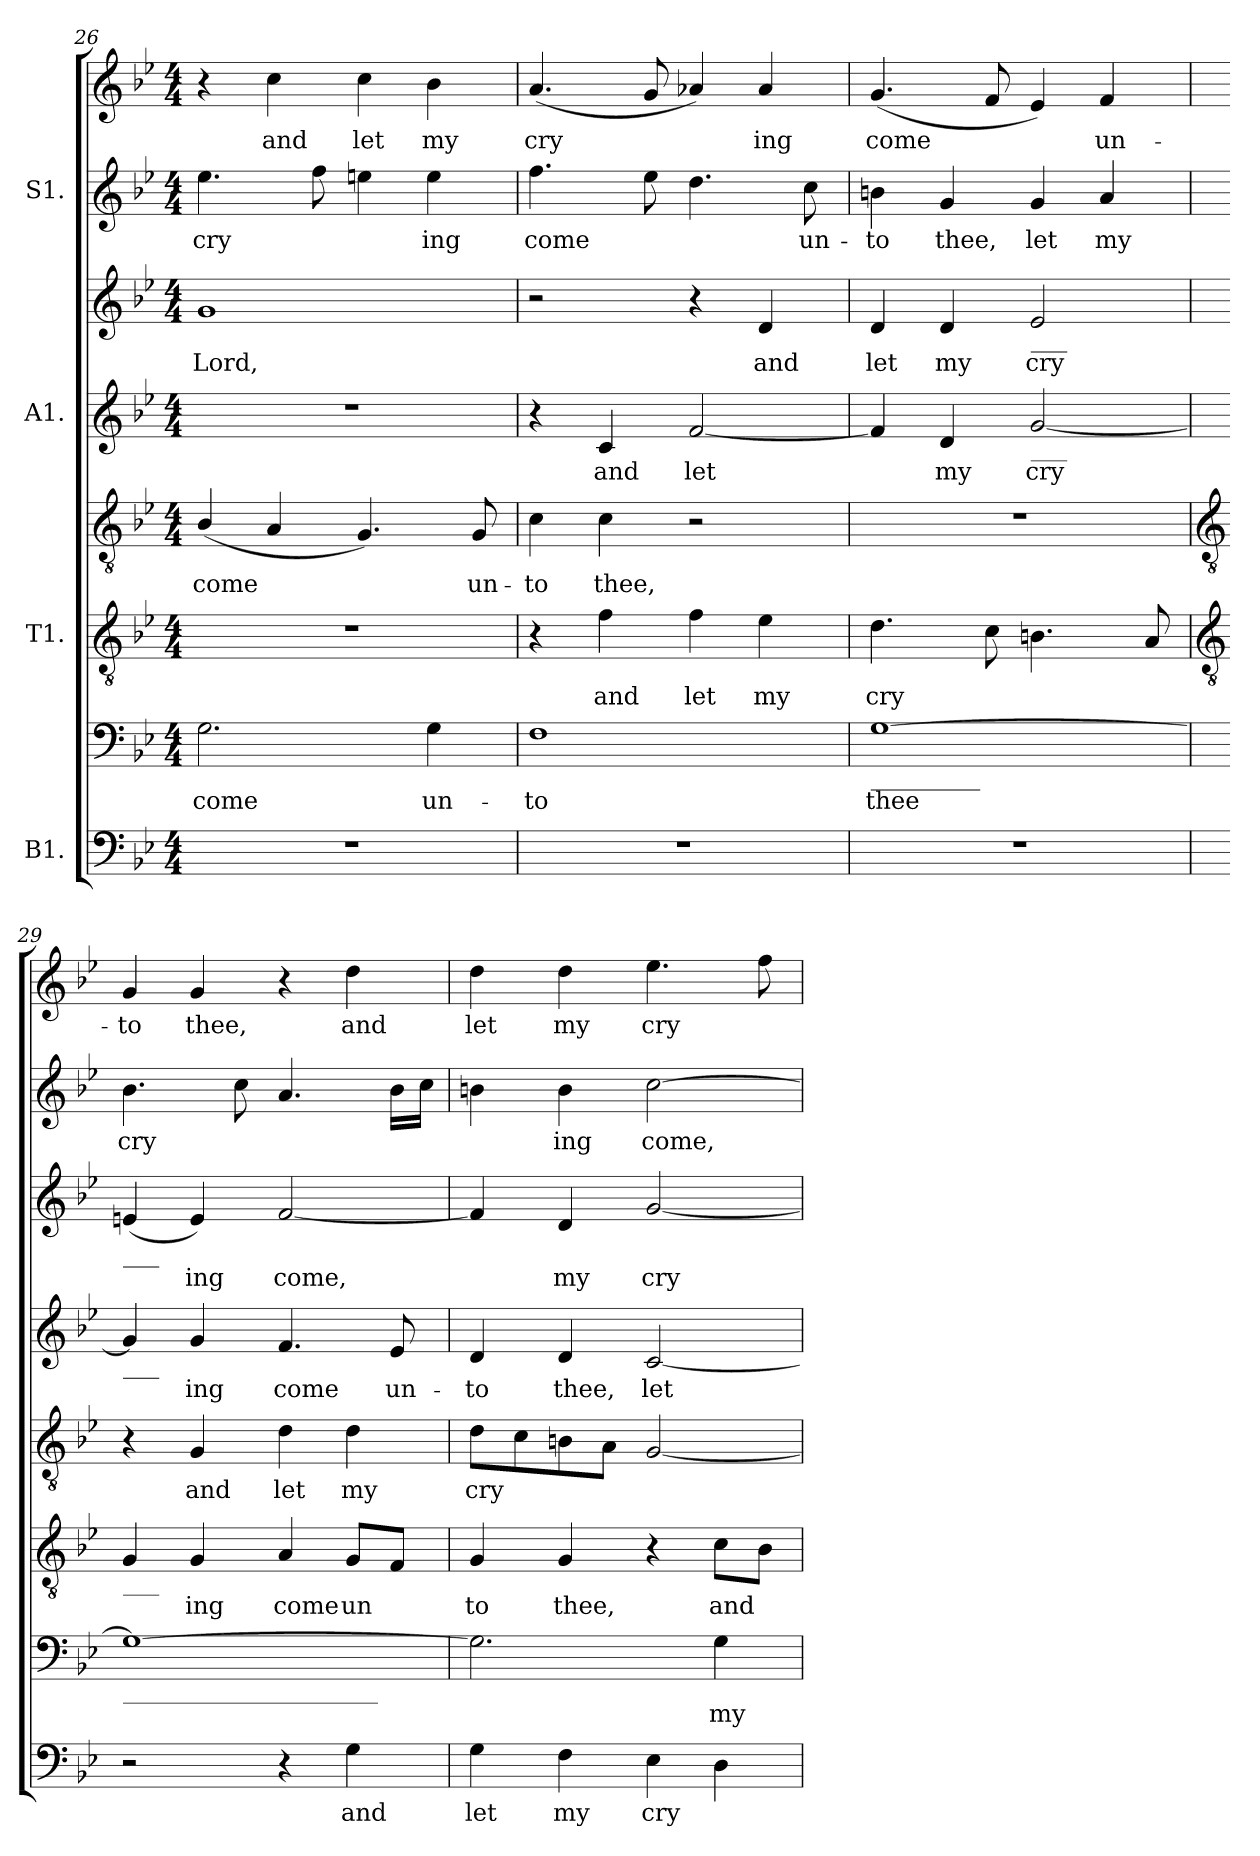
**kern	**text	**kern	**text	**kern	**text	**kern	**text	**kern	**text	**kern	**text	**kern	**text	**kern	**text
*part4	*part4	*part4	*part4	*part3	*part3	*part3	*part3	*part2	*part2	*part2	*part2	*part1	*part1	*part1	*part1
*staff8	*staff8	*staff7	*staff7	*staff6	*staff6	*staff5	*staff5	*staff4	*staff4	*staff3	*staff3	*staff2	*staff2	*staff1	*staff1
*I"B1.	*	*	*	*I"T1.	*	*	*	*I"A1.	*	*	*	*I"S1.	*	*	*
*clefF4	*	*clefF4	*	*clefGv2	*	*clefGv2	*	*clefG2	*	*clefG2	*	*clefG2	*	*clefG2	*
*k[b-e-]	*	*k[b-e-]	*	*k[b-e-]	*	*k[b-e-]	*	*k[b-e-]	*	*k[b-e-]	*	*k[b-e-]	*	*k[b-e-]	*
*B-:	*	*B-:	*	*B-:	*	*B-:	*	*B-:	*	*B-:	*	*B-:	*	*B-:	*
*M4/4	*	*M4/4	*	*M4/4	*	*M4/4	*	*M4/4	*	*M4/4	*	*M4/4	*	*M4/4	*
=26	=26	=26	=26	=26	=26	=26	=26	=26	=26	=26	=26	=26	=26	=26	=26
!	!	!	!LO:LY:b	!	!	!	!LO:LY:b	!	!	!	!LO:LY:b	!	!LO:LY:b	!	!
1r	.	2.G	come	1r	.	(<4B-/	come	1r	.	1g	Lord,	4.ee-	cry	4r	.
!	!	!	!	!	!	!	!	!	!	!	!	!	!	!	!LO:LY:b
.	.	.	.	.	.	4A	.	.	.	.	.	.	.	4cc	and
.	.	.	.	.	.	.	.	.	.	.	.	8ff	.	.	.
!	!	!	!	!	!	!	!	!	!	!	!	!	!	!	!LO:LY:b
.	.	.	.	.	.	4.G)	.	.	.	.	.	4een	.	4cc	let
!	!	!	!LO:LY:b	!	!	!	!	!	!	!	!	!	!LO:LY:b	!	!LO:LY:b
.	.	4G	un-	.	.	.	.	.	.	.	.	4ee	ing	4b-	my
!	!	!	!	!	!	!	!LO:LY:b	!	!	!	!	!	!	!	!
.	.	.	.	.	.	8G	un-	.	.	.	.	.	.	.	.
=27	=27	=27	=27	=27	=27	=27	=27	=27	=27	=27	=27	=27	=27	=27	=27
!	!	!	!LO:LY:b	!	!	!	!LO:LY:b	!	!	!	!	!	!LO:LY:b	!	!LO:LY:b
1r	.	1F	-to	4r	.	4c	-to	4r	.	2r	.	4.ff	come	(<4.a	cry
!	!	!	!	!	!LO:LY:b	!	!LO:LY:b	!	!LO:LY:b	!	!	!	!	!	!
.	.	.	.	4f	and	4c	thee,	4c	and	.	.	.	.	.	.
.	.	.	.	.	.	.	.	.	.	.	.	8ee-	.	8g	.
!	!	!	!	!	!LO:LY:b	!	!	!	!LO:LY:b	!	!	!	!	!	!
.	.	.	.	4f	let	2r	.	[2f	let	4r	.	4.dd	.	4a-X)	.
!	!	!	!	!	!LO:LY:b	!	!	!	!	!	!LO:LY:b	!	!	!	!LO:LY:b
.	.	.	.	4e-	my	.	.	.	.	4d	and	.	.	4a-	ing
!	!	!	!	!	!	!	!	!	!	!	!	!	!LO:LY:b	!	!
.	.	.	.	.	.	.	.	.	.	.	.	8cc	un-	.	.
=28	=28	=28	=28	=28	=28	=28	=28	=28	=28	=28	=28	=28	=28	=28	=28
!	!	!LO:TX:b:t=_________	!	!	!	!	!	!	!	!	!	!	!	!	!
!	!	!	!LO:LY:b	!	!LO:LY:b	!	!	!	!	!	!LO:LY:b	!	!LO:LY:b	!	!LO:LY:b
1r	.	[1G	thee	4.d	cry	1r	.	4f]	.	4d	let	4bn	-to	(<4.g	-come
!	!	!	!	!	!	!	!	!	!LO:LY:b	!	!LO:LY:b	!	!LO:LY:b	!	!
.	.	.	.	.	.	.	.	4d	my	4d	my	4g	thee,	.	.
.	.	.	.	8c	.	.	.	.	.	.	.	.	.	8f	.
!	!	!	!	!	!	!	!	!	!	!LO:TX:b:t=___	!	!	!	!	!
!	!	!	!	!	!	!	!	!LO:TX:b:t=___	!	!	!	!	!	!	!
!	!	!	!	!	!	!	!	!	!LO:LY:b	!	!LO:LY:b	!	!LO:LY:b	!	!
.	.	.	.	4.Bn	.	.	.	[2g	cry	2e-	cry	4g	let	4e-)	.
!	!	!	!	!	!	!	!	!	!	!	!	!	!LO:LY:b	!	!LO:LY:b
.	.	.	.	.	.	.	.	.	.	.	.	4a	my	4f	un-
.	.	.	.	8A	.	.	.	.	.	.	.	.	.	.	.
!!LO:LB:g=z
=29	=29	=29	=29	=29	=29	=29	=29	=29	=29	=29	=29	=29	=29	=29	=29
*	*	*	*	*clefGv2	*	*clefGv2	*	*	*	*	*	*	*	*	*
!	!	!	!	!	!	!	!	!	!	!LO:TX:b:t=___	!	!	!	!	!
!	!	!	!	!	!	!	!	!LO:TX:b:t=___	!	!	!	!	!	!	!
!	!	!	!	!LO:TX:b:t=___	!	!	!	!	!	!	!	!	!	!	!
!	!	!LO:TX:b:t=_____________________	!	!	!	!	!	!	!	!	!	!	!	!	!
!	!	!	!	!	!	!	!	!	!	!	!	!	!LO:LY:b	!	!LO:LY:b
2r	.	1G_	.	4G	.	4r	.	4g]	.	(<4en	.	4.b-	cry	4g	-to
!	!	!	!	!	!LO:LY:b	!	!LO:LY:b	!	!LO:LY:b	!	!LO:LY:b	!	!	!	!LO:LY:b
.	.	.	.	4G	ing	4G	and	4g	ing	4e)	ing	.	.	4g	thee,
.	.	.	.	.	.	.	.	.	.	.	.	8cc	.	.	.
!	!	!	!	!	!LO:LY:b	!	!LO:LY:b	!	!LO:LY:b	!	!LO:LY:b	!	!	!	!
4r	.	.	.	4A	come	4d	let	4.f	come	[2f	come,	4.a	.	4r	.
!	!LO:LY:b	!	!	!	!LO:LY:b	!	!LO:LY:b	!	!	!	!	!	!	!	!LO:LY:b
4G	and	.	.	8GL	un	4d	my	.	.	.	.	.	.	4dd	and
!	!	!	!	!	!	!	!	!	!LO:LY:b	!	!	!	!	!	!
.	.	.	.	8FJ	.	.	.	8e-	un-	.	.	16b-LL	.	.	.
.	.	.	.	.	.	.	.	.	.	.	.	16ccJJ	.	.	.
=30	=30	=30	=30	=30	=30	=30	=30	=30	=30	=30	=30	=30	=30	=30	=30
!	!LO:LY:b	!	!	!	!LO:LY:b	!	!LO:LY:b	!	!LO:LY:b	!	!	!	!	!	!LO:LY:b
4G	let	2.G]	.	4G	to	8dL	cry	4d	to	4f]	.	4bn	.	4dd	let
.	.	.	.	.	.	8c	.	.	.	.	.	.	.	.	.
!	!LO:LY:b	!	!	!	!LO:LY:b	!	!	!	!LO:LY:b	!	!LO:LY:b	!	!LO:LY:b	!	!LO:LY:b
4F	my	.	.	4G	thee,	8Bn	.	4d	thee,	4d	-my	4b	ing	4dd	my
.	.	.	.	.	.	8AJ	.	.	.	.	.	.	.	.	.
!	!LO:LY:b	!	!	!	!	!	!	!	!LO:LY:b	!	!LO:LY:b	!	!LO:LY:b	!	!LO:LY:b
4E-	cry	.	.	4r	.	[2G	.	[2c	let	[2g	cry	[2cc	come,	4.ee-	cry
!	!	!	!LO:LY:b	!	!LO:LY:b	!	!	!	!	!	!	!	!	!	!
4D	.	4G	my	8cL	and	.	.	.	.	.	.	.	.	.	.
.	.	.	.	8B-J	.	.	.	.	.	.	.	.	.	8ff	.
=	=	=	=	=	=	=	=	=	=	=	=	=	=	=	=
*-	*-	*-	*-	*-	*-	*-	*-	*-	*-	*-	*-	*-	*-	*-	*-
